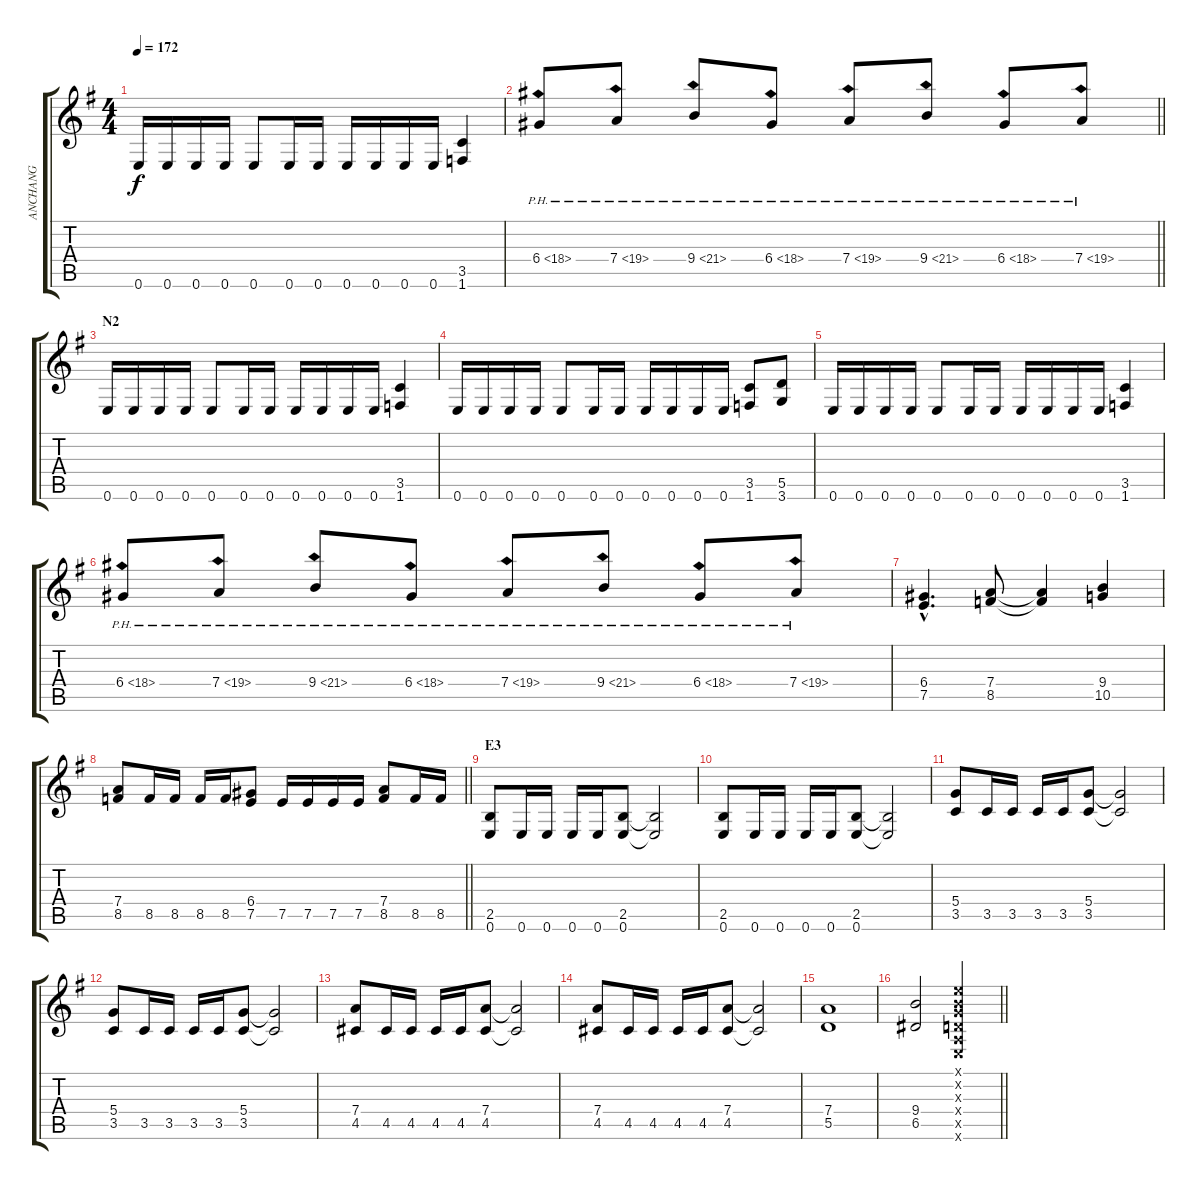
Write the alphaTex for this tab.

\track ("ANCHANG" "ANCHANG") {instrument distortionguitar}
\staff {score tabs}
\tuning (E4 B3 G3 D3 A2 E2) {hide}
\ts (4 4)
\tempo 172
\clef g2
\ks g
0.6.16{dy f} 0.6.16 0.6.16 0.6.16 0.6.8 0.6.16 0.6.16 0.6.16 0.6.16 0.6.16 0.6.16 (3.5 1.6).4 |
\barLineRight lightlight
6.4{ph 12}.8 7.4{ph 12}.8 9.4{ph 12}.8 6.4{ph 12}.8 7.4{ph 12}.8 9.4{ph 12}.8 6.4{ph 12}.8 7.4{ph 12}.8 |
\section ("" "N2")
0.6.16 0.6.16 0.6.16 0.6.16 0.6.8 0.6.16 0.6.16 0.6.16 0.6.16 0.6.16 0.6.16 (3.5 1.6).4 |
0.6.16 0.6.16 0.6.16 0.6.16 0.6.8 0.6.16 0.6.16 0.6.16 0.6.16 0.6.16 0.6.16 (3.5 1.6).8 (5.5 3.6).8 |
0.6.16 0.6.16 0.6.16 0.6.16 0.6.8 0.6.16 0.6.16 0.6.16 0.6.16 0.6.16 0.6.16 (3.5 1.6).4 |
6.4{ph 12}.8 7.4{ph 12}.8 9.4{ph 12}.8 6.4{ph 12}.8 7.4{ph 12}.8 9.4{ph 12}.8 6.4{ph 12}.8 7.4{ph 12}.8 |
(6.4{hac} 7.5{hac}).4{d} (7.4 8.5).8 (7.4{t} 8.5{t}).4 (9.4 10.5).4 |
\barLineRight lightlight
(7.4 8.5).8 8.5.16 8.5.16 8.5.16 8.5.16 (6.4 7.5).8 7.5.16 7.5.16 7.5.16 7.5.16 (7.4 8.5).8 8.5.16 8.5.16 |
\section ("" "E3")
(2.5 0.6).8 0.6.16 0.6.16 0.6.16 0.6.16 (2.5 0.6).8 (2.5{t} 0.6{t}).2 |
(2.5 0.6).8 0.6.16 0.6.16 0.6.16 0.6.16 (2.5 0.6).8 (2.5{t} 0.6{t}).2 |
(5.4 3.5).8 3.5.16 3.5.16 3.5.16 3.5.16 (5.4 3.5).8 (5.4{t} 3.5{t}).2 |
(5.4 3.5).8 3.5.16 3.5.16 3.5.16 3.5.16 (5.4 3.5).8 (5.4{t} 3.5{t}).2 |
(7.4 4.5).8 4.5.16 4.5.16 4.5.16 4.5.16 (7.4 4.5).8 (7.4{t} 4.5{t}).2 |
(7.4 4.5).8 4.5.16 4.5.16 4.5.16 4.5.16 (7.4 4.5).8 (7.4{t} 4.5{t}).2 |
(7.4 5.5).1 |
\barLineRight lightlight
(9.4 6.5).2 (0.1{x} 0.2{x} 0.3{x} 0.4{x} 0.5{x} 0.6{x}).2
